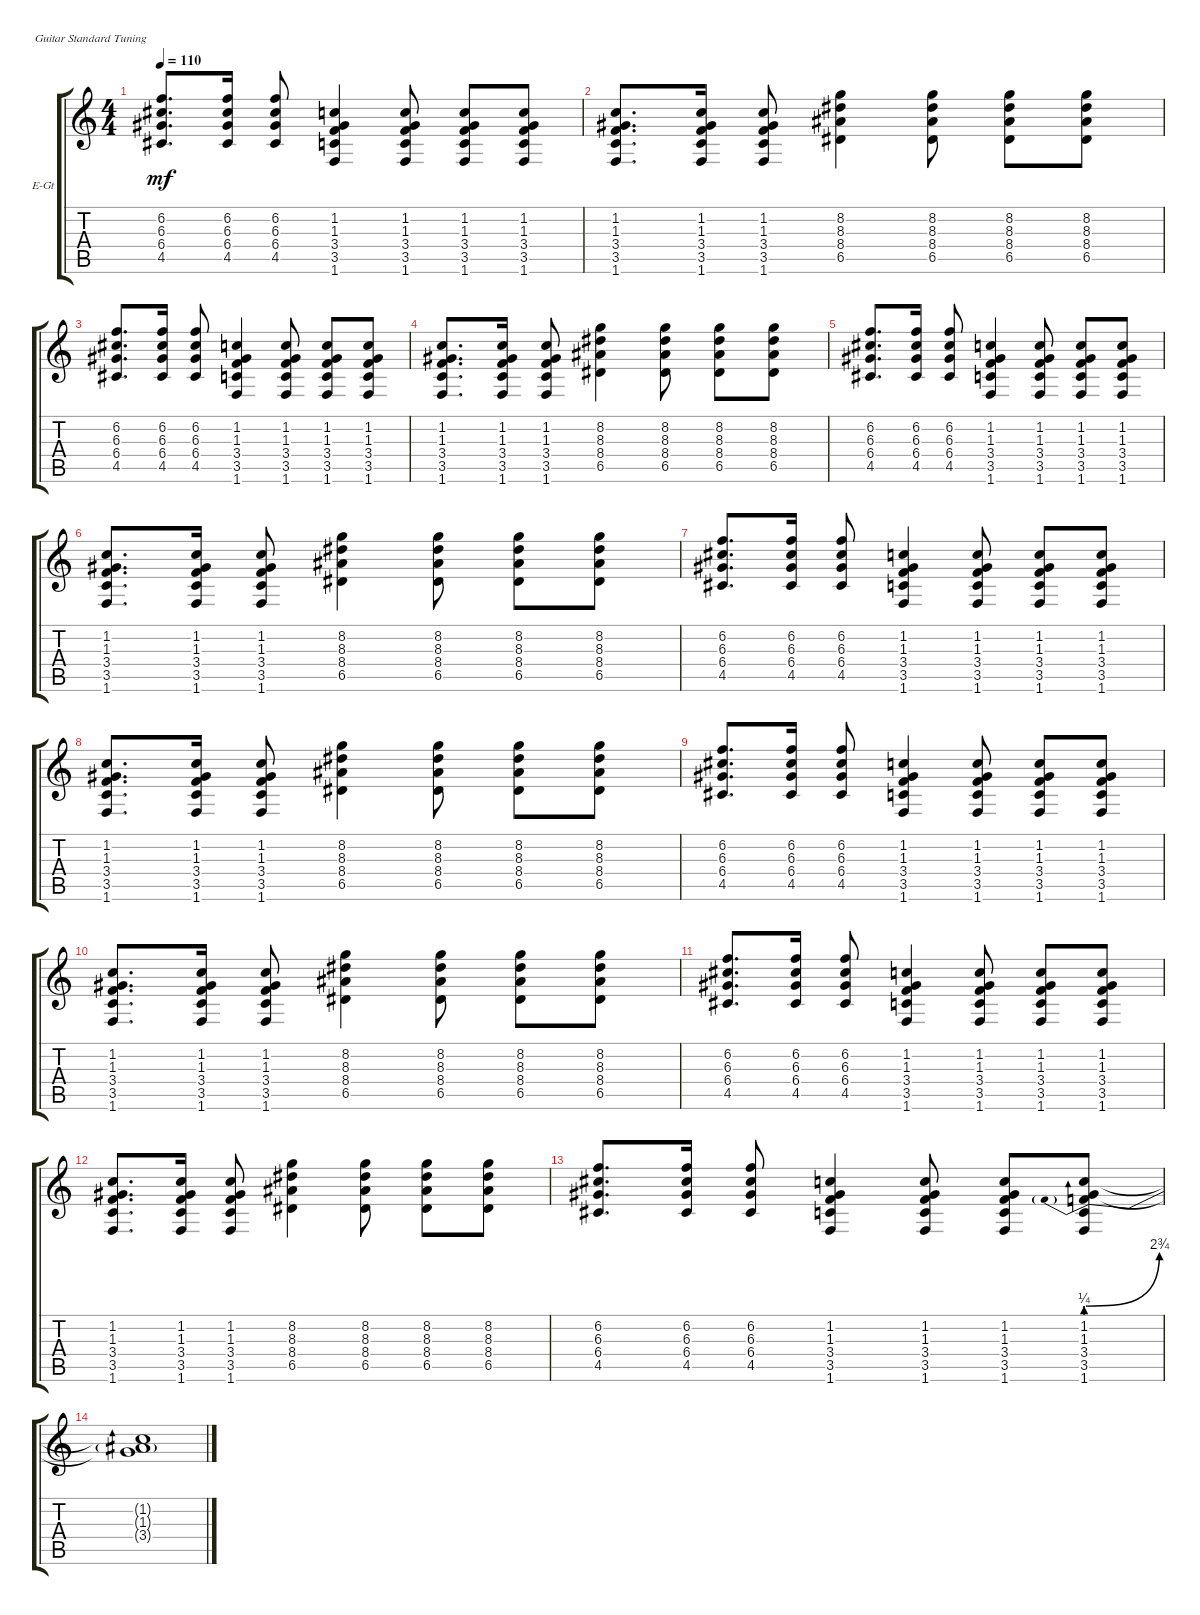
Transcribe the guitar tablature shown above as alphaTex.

\defaultSystemsLayout 4
\bracketExtendMode groupsimilarinstruments
\firstSystemTrackNameOrientation horizontal
\otherSystemsTrackNameOrientation horizontal
\track ("Electric Guitar" "E-Gt") {instrument distortionguitar}
\staff {score tabs}
\tuning (E4 B3 G3 D3 A2 E2)
\ts (4 4)
\tempo 110
\clef g2
\ks c
(4.5 6.4 6.3 6.2).8{d dy mf} (6.4 6.3 6.2 4.5).16 (6.2 6.3 6.4 4.5).8 (1.6 3.5 3.4 1.3 1.2).4 (1.2 1.3 3.4 3.5 1.6).8 (1.2 1.3 3.4 3.5 1.6).8 (1.2 1.3 3.4 3.5 1.6).8 |
(1.6 3.5 3.4 1.3 1.2).8{d} (1.6 3.5 3.4 1.3 1.2).16 (1.2 1.3 3.4 3.5 1.6).8 (8.4 8.3 8.2 6.5).4 (8.3 8.4 6.5 8.2).8 (8.2 8.3 8.4 6.5).8 (8.2 8.3 8.4 6.5).8 |
(4.5 6.4 6.3 6.2).8{d} (6.4 6.3 6.2 4.5).16 (6.2 6.3 6.4 4.5).8 (1.6 3.5 3.4 1.3 1.2).4 (1.2 1.3 3.4 3.5 1.6).8 (1.2 1.3 3.4 3.5 1.6).8 (1.2 1.3 3.4 3.5 1.6).8 |
(1.6 3.5 3.4 1.3 1.2).8{d} (1.6 3.5 3.4 1.3 1.2).16 (1.2 1.3 3.4 3.5 1.6).8 (8.4 8.3 8.2 6.5).4 (8.3 8.4 6.5 8.2).8 (8.2 8.3 8.4 6.5).8 (8.2 8.3 8.4 6.5).8 |
(4.5 6.4 6.3 6.2).8{d} (6.4 6.3 6.2 4.5).16 (6.2 6.3 6.4 4.5).8 (1.6 3.5 3.4 1.3 1.2).4 (1.2 1.3 3.4 3.5 1.6).8 (1.2 1.3 3.4 3.5 1.6).8 (1.2 1.3 3.4 3.5 1.6).8 |
(1.6 3.5 3.4 1.3 1.2).8{d} (1.6 3.5 3.4 1.3 1.2).16 (1.2 1.3 3.4 3.5 1.6).8 (8.4 8.3 8.2 6.5).4 (8.3 8.4 6.5 8.2).8 (8.2 8.3 8.4 6.5).8 (8.2 8.3 8.4 6.5).8 |
(4.5 6.4 6.3 6.2).8{d} (6.4 6.3 6.2 4.5).16 (6.2 6.3 6.4 4.5).8 (1.6 3.5 3.4 1.3 1.2).4 (1.2 1.3 3.4 3.5 1.6).8 (1.2 1.3 3.4 3.5 1.6).8 (1.2 1.3 3.4 3.5 1.6).8 |
(1.6 3.5 3.4 1.3 1.2).8{d} (1.6 3.5 3.4 1.3 1.2).16 (1.2 1.3 3.4 3.5 1.6).8 (8.4 8.3 8.2 6.5).4 (8.3 8.4 6.5 8.2).8 (8.2 8.3 8.4 6.5).8 (8.2 8.3 8.4 6.5).8 |
(4.5 6.4 6.3 6.2).8{d} (6.4 6.3 6.2 4.5).16 (6.2 6.3 6.4 4.5).8 (1.6 3.5 3.4 1.3 1.2).4 (1.2 1.3 3.4 3.5 1.6).8 (1.2 1.3 3.4 3.5 1.6).8 (1.2 1.3 3.4 3.5 1.6).8 |
(1.6 3.5 3.4 1.3 1.2).8{d} (1.6 3.5 3.4 1.3 1.2).16 (1.2 1.3 3.4 3.5 1.6).8 (8.4 8.3 8.2 6.5).4 (8.3 8.4 6.5 8.2).8 (8.2 8.3 8.4 6.5).8 (8.2 8.3 8.4 6.5).8 |
(4.5 6.4 6.3 6.2).8{d} (6.4 6.3 6.2 4.5).16 (6.2 6.3 6.4 4.5).8 (1.6 3.5 3.4 1.3 1.2).4 (1.2 1.3 3.4 3.5 1.6).8 (1.2 1.3 3.4 3.5 1.6).8 (1.2 1.3 3.4 3.5 1.6).8 |
(1.6 3.5 3.4 1.3 1.2).8{d} (1.6 3.5 3.4 1.3 1.2).16 (1.2 1.3 3.4 3.5 1.6).8 (8.4 8.3 8.2 6.5).4 (8.3 8.4 6.5 8.2).8 (8.2 8.3 8.4 6.5).8 (8.2 8.3 8.4 6.5).8 |
(4.5 6.4 6.3 6.2).8{d} (6.4 6.3 6.2 4.5).16 (6.2 6.3 6.4 4.5).8 (1.6 3.5 3.4 1.3 1.2).4 (1.2 1.3 3.4 3.5 1.6).8 (1.2 1.3 3.4 3.5 1.6).8 (1.2 1.3 3.4{be (prebendbend 0 1 60 11)} 3.5 1.6).8 |
(1.2{t} 1.3{t} 3.4{t}).1
